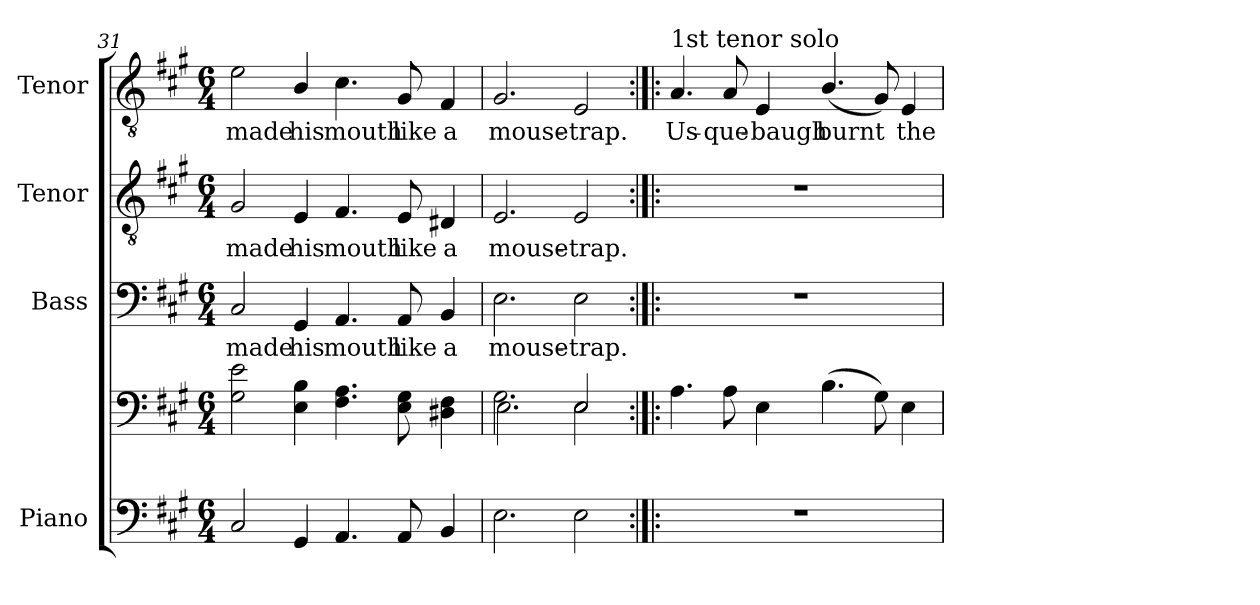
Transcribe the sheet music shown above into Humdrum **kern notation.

**kern	**kern	**kern	**text	**kern	**text	**kern	**text
*part4	*part4	*part3	*part3	*part2	*part2	*part1	*part1
*staff5	*staff4	*staff3	*staff3	*staff2	*staff2	*staff1	*staff1
*I"Piano	*	*I"Bass	*	*I"Tenor	*	*I"Tenor	*
*I'Pno.	*	*I'B.	*	*I'T.	*	*I'T.	*
*clefF4	*clefF4	*clefF4	*	*clefGv2	*	*clefGv2	*
*	*	*	*	*ITrd7c12	*	*ITrd7c12	*
*k[f#c#g#]	*k[f#c#g#]	*k[f#c#g#]	*	*k[f#c#g#]	*	*k[f#c#g#]	*
*A:	*A:	*A:	*	*A:	*	*A:	*
*M6/4	*M6/4	*M6/4	*	*M6/4	*	*M6/4	*
=31	=31	=31	=31	=31	=31	=31	=31
!	!	!	!LO:LY:b:color=#000000	!	!	!	!
!	!	!	!	!	!LO:LY:b:color=#000000	!	!
!	!	!	!	!	!	!	!LO:LY:b:color=#000000
2C#i/	2G#i\ 2ei	2C#i/	made	2GG#i/	made	2Ei\	made
!	!	!	!LO:LY:b:color=#000000	!	!	!	!
!	!	!	!	!	!LO:LY:b:color=#000000	!	!
!	!	!	!	!	!	!	!LO:LY:b:color=#000000
4GG#i/	4Ei\ 4Bi	4GG#i/	his	4EEi/	his	4BBi/	his
!	!	!	!LO:LY:b:color=#000000	!	!	!	!
!	!	!	!	!	!LO:LY:b:color=#000000	!	!
!	!	!	!	!	!	!	!LO:LY:b:color=#000000
4.AAi/	4.F#i\ 4.Ai	4.AAi/	mouth	4.FF#i/	mouth	4.C#i\	mouth
!	!	!	!LO:LY:b:color=#000000	!	!	!	!
!	!	!	!	!	!LO:LY:b:color=#000000	!	!
!	!	!	!	!	!	!	!LO:LY:b:color=#000000
8AAi/	8Ei\ 8G#i	8AAi/	like	8EEi/	like	8GG#i/	like
!	!	!	!LO:LY:b:color=#000000	!	!	!	!
!	!	!	!	!	!LO:LY:b:color=#000000	!	!
!	!	!	!	!	!	!	!LO:LY:b:color=#000000
4BBi/	4D#Xi\ 4F#i	4BBi/	a	4DD#Xi/	a	4FF#i/	a
=32	=32	=32	=32	=32	=32	=32	=32
*	*^	*	*	*	*	*	*
!	!	!	!	!LO:LY:b:color=#000000	!	!	!	!
!	!	!	!	!	!	!LO:LY:b:color=#000000	!	!
!	!	!	!	!	!	!	!	!LO:LY:b:color=#000000
2.Ei\	2.G#i\	2.Ei\	2.Ei\	mouse-	2.EEi/	mouse-	2.GG#i/	mouse-
!	!	!	!	!LO:LY:b:color=#000000	!	!	!	!
!	!	!	!	!	!	!LO:LY:b:color=#000000	!	!
!	!	!	!	!	!	!	!	!LO:LY:b:color=#000000
2Ei\	2Ei/	2Ei\	2Ei\	-trap.	2EEi/	-trap.	2EEi/	-trap.
!!LO:PB:g=z
=33:|!|:	=33:|!|:	=33:|!|:	=33:|!|:	=33:|!|:	=33:|!|:	=33:|!|:	=33:|!|:	=33:|!|:
!LO:N:vis=1	!	!	!LO:N:vis=1	!	!LO:N:vis=1	!	!	!
*	*v	*v	*	*	*	*	*	*
*	*^	*	*	*	*	*	*
!	!	!	!	!	!	!	!LO:TX:a:t=1st tenor solo	!
!	!	!	!	!	!	!	!	!LO:LY:b:color=#000000
*	*v	*v	*	*	*	*	*	*
1.r	4.Ai\	1.r	.	1.r	.	4.AAi/	Us-
!	!	!	!	!	!	!	!LO:LY:b:color=#000000
.	8Ai\	.	.	.	.	8AAi/	-que-
!	!	!	!	!	!	!	!LO:LY:b:color=#000000
.	4Ei\	.	.	.	.	4EEi/	-baugh
!	!	!	!	!	!	!	!LO:LY:b:color=#000000
.	(4.Bi\	.	.	.	.	(4.BBi/	burnt
.	8G#i\)	.	.	.	.	8GG#i/)	.
!	!	!	!	!	!	!	!LO:LY:b:color=#000000
.	4Ei\	.	.	.	.	4EEi/	the
=	=	=	=	=	=	=	=
*-	*-	*-	*-	*-	*-	*-	*-
